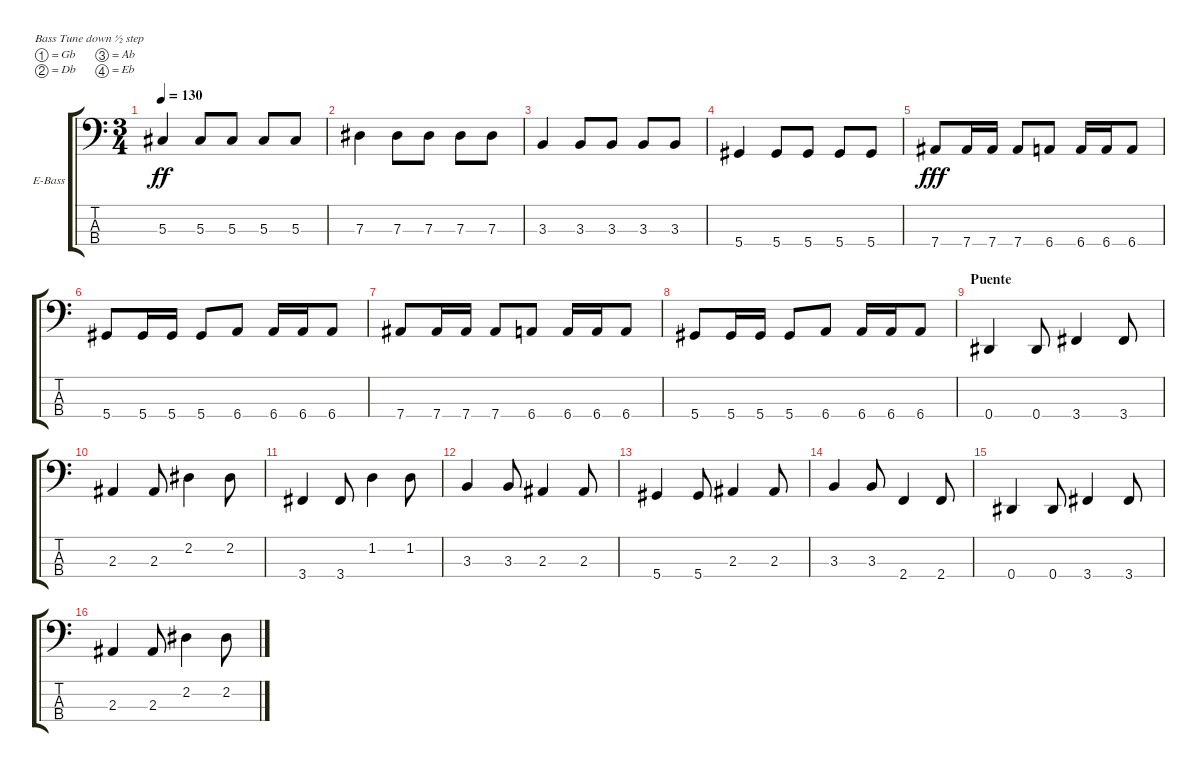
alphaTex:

\defaultSystemsLayout 4
\bracketExtendMode groupsimilarinstruments
\firstSystemTrackNameOrientation horizontal
\otherSystemsTrackNameOrientation horizontal
\track ("Electric Bass" "E-Bass") {instrument electricbassfinger}
\staff {score tabs}
\tuning (Gb2 Db2 Ab1 Eb1)
\ts (3 4)
\tempo 130
\clef f4
\ks c
5.3.4{dy ff} 5.3.8 5.3.8 5.3.8 5.3.8 |
7.3.4 7.3.8 7.3.8 7.3.8 7.3.8 |
3.3.4 3.3.8 3.3.8 3.3.8 3.3.8 |
5.4.4 5.4.8 5.4.8 5.4.8 5.4.8 |
7.4.8{dy fff} 7.4.16 7.4.16 7.4.8 6.4.8 6.4.16 6.4.16 6.4.8 |
5.4.8 5.4.16 5.4.16 5.4.8 6.4.8 6.4.16 6.4.16 6.4.8 |
7.4.8 7.4.16 7.4.16 7.4.8 6.4.8 6.4.16 6.4.16 6.4.8 |
5.4.8 5.4.16 5.4.16 5.4.8 6.4.8 6.4.16 6.4.16 6.4.8 |
\section ("" "Puente")
0.4.4 0.4.8 3.4.4 3.4.8 |
2.3.4 2.3.8 2.2.4 2.2.8 |
3.4.4 3.4.8 1.2.4 1.2.8 |
3.3.4 3.3.8 2.3.4 2.3.8 |
5.4.4 5.4.8 2.3.4 2.3.8 |
3.3.4 3.3.8 2.4.4 2.4.8 |
0.4.4 0.4.8 3.4.4 3.4.8 |
2.3.4 2.3.8 2.2.4 2.2.8
